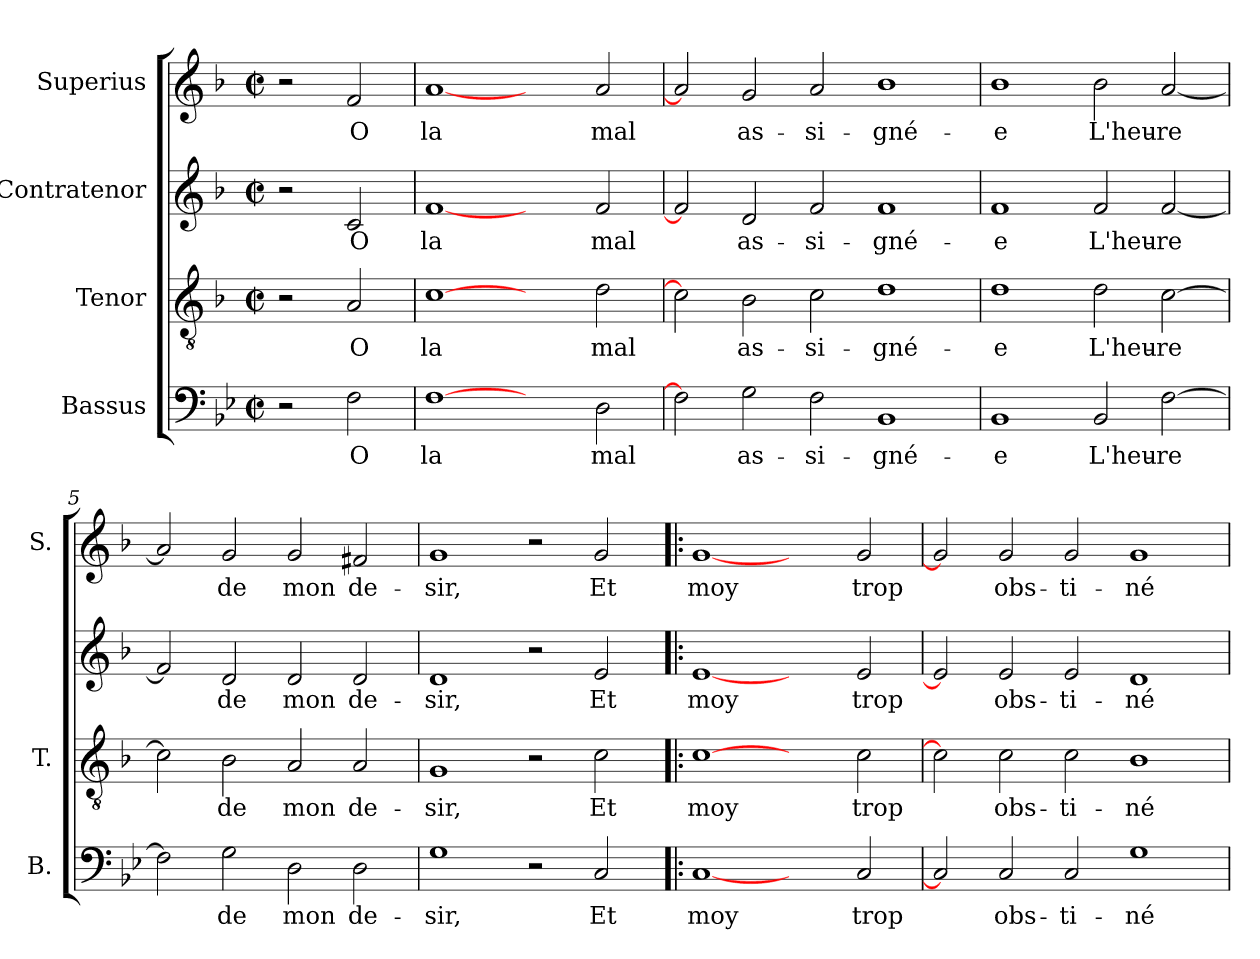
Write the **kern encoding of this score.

**kern	**text	**kern	**text	**kern	**text	**kern	**text
*part4	*part4	*part3	*part3	*part2	*part2	*part1	*part1
*staff4	*staff4	*staff3	*staff3	*staff2	*staff2	*staff1	*staff1
*I"Bassus	*	*I"Tenor	*	*I"Contratenor	*	*I"Superius	*
*I'B.	*	*I'T.	*	*	*	*I'S.	*
*clefF4	*	*clefGv2	*	*clefG2	*	*clefG2	*
*k[b-e-]	*	*k[b-]	*	*k[b-]	*	*k[b-]	*
*B-:	*	*F:	*	*F:	*	*F:	*
*M2/2	*	*M2/2	*	*M2/2	*	*M2/2	*
*met(c|)	*	*met(c|)	*	*met(c|)	*	*met(c|)	*
=1	=1	=1	=1	=1	=1	=1	=1
2r	.	2r	.	2r	.	2r	.
2F\	O	2A/	O	2c/	O	2f/	O
=2	=2	=2	=2	=2	=2	=2	=2
[1F\	la	[1c\	la	[1f/	la	[1a/	la
2ryy	.	2ryy	.	2ryy	.	2ryy	.
2D\	mal	2d\	mal	2f/	mal	2a/	mal
=3	=3	=3	=3	=3	=3	=3	=3
2F\]	.	2c\]	.	2f/]	.	2a/]	.
2G\	as-	2B-\	as-	2d/	as-	2g/	as-
2F\	-si-	2c\	-si-	2f/	-si-	2a/	-si-
1BB-/	-gné-	1d\	-gné-	1f/	-gné-	1b-\	-gné-
=4	=4	=4	=4	=4	=4	=4	=4
1BB-/	-e	1d\	-e	1f/	-e	1b-\	-e
2BB-/	L'heu-	2d\	L'heu-	2f/	L'heu-	2b-\	L'heu-
[2F\	-re	[2c\	-re	[2f/	-re	[2a/	-re
=5	=5	=5	=5	=5	=5	=5	=5
2F\]	.	2c\]	.	2f/]	.	2a/]	.
2G\	de	2B-\	de	2d/	de	2g/	de
2D\	mon	2A/	mon	2d/	mon	2g/	mon
2D\	de-	2A/	de-	2d/	de-	2f#X/	de-
=6	=6	=6	=6	=6	=6	=6	=6
1G\	-sir,	1G/	-sir,	1d/	-sir,	1g/	-sir,
2r	.	2r	.	2r	.	2r	.
2C/	Et	2c\	Et	2e/	Et	2g/	Et
!!LO:LB:g=z
=7!|:	=7!|:	=7!|:	=7!|:	=7!|:	=7!|:	=7!|:	=7!|:
[1C/	moy	[1c\	moy	[1e/	moy	[1g/	moy
2ryy	.	2ryy	.	2ryy	.	2ryy	.
2C/	trop	2c\	trop	2e/	trop	2g/	trop
=8	=8	=8	=8	=8	=8	=8	=8
2C/]	.	2c\]	.	2e/]	.	2g/]	.
2C/	obs-	2c\	obs-	2e/	obs-	2g/	obs-
2C/	-ti-	2c\	-ti-	2e/	-ti-	2g/	-ti-
1G\	-né-	1B-\	-né-	1d/	-né-	1g/	-né-
=	=	=	=	=	=	=	=
*-	*-	*-	*-	*-	*-	*-	*-
